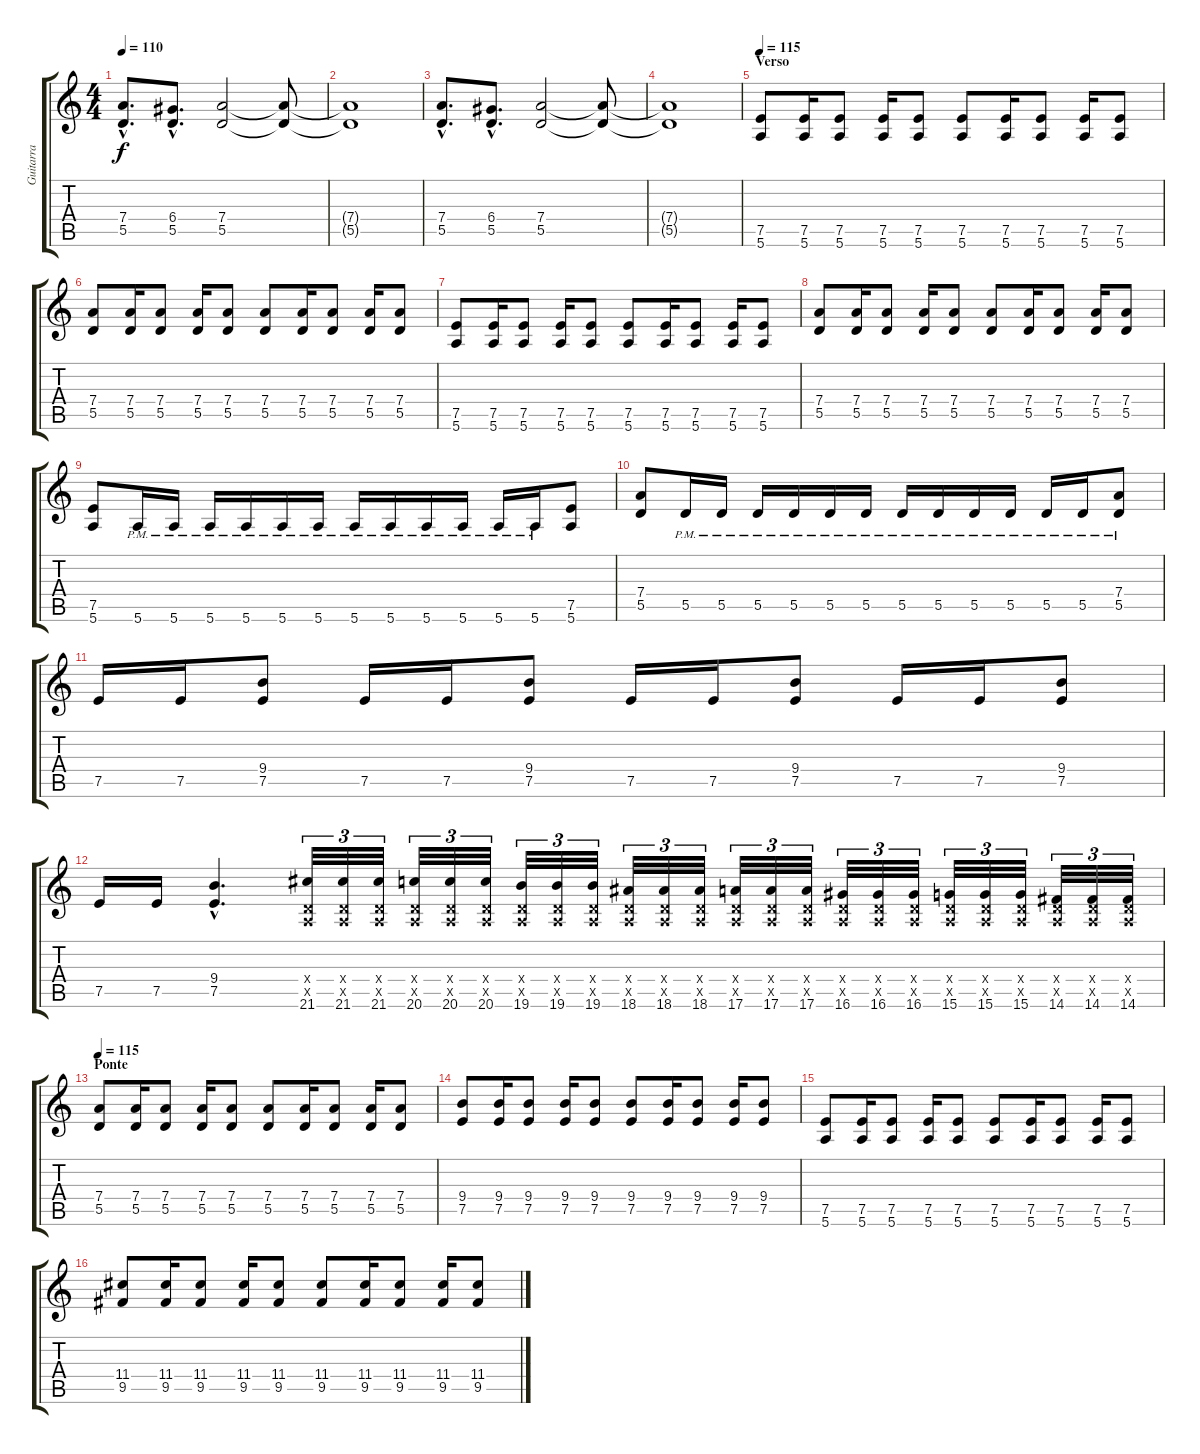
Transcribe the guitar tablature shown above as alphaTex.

\track ("Guitarra" "Guitarra") {instrument distortionguitar}
\staff {score tabs}
\tuning (E4 B3 G3 D3 A2 E2) {hide}
\ts (4 4)
\tempo 110
\clef g2
\ks c
(7.4{hac} 5.5{hac}).8{d dy f balance 16 instrument distortionguitar} (6.4{hac} 5.5{hac}).8{d} (7.4 5.5).2 (7.4{t} 5.5{t}).8 |
(7.4{t} 5.5{t}).1 |
(7.4{hac} 5.5{hac}).8{d} (6.4{hac} 5.5{hac}).8{d} (7.4 5.5).2 (7.4{t} 5.5{t}).8 |
(7.4{t} 5.5{t}).1 |
\section ("" "Verso")
\tempo 115
(7.5 5.6).8{balance 8} (7.5 5.6).16 (7.5 5.6).8 (7.5 5.6).16 (7.5 5.6).8 (7.5 5.6).8 (7.5 5.6).16 (7.5 5.6).8 (7.5 5.6).16 (7.5 5.6).8 |
(7.4 5.5).8 (7.4 5.5).16 (7.4 5.5).8 (7.4 5.5).16 (7.4 5.5).8 (7.4 5.5).8 (7.4 5.5).16 (7.4 5.5).8 (7.4 5.5).16 (7.4 5.5).8 |
(7.5 5.6).8{balance 8} (7.5 5.6).16 (7.5 5.6).8 (7.5 5.6).16 (7.5 5.6).8 (7.5 5.6).8 (7.5 5.6).16 (7.5 5.6).8 (7.5 5.6).16 (7.5 5.6).8 |
(7.4 5.5).8 (7.4 5.5).16 (7.4 5.5).8 (7.4 5.5).16 (7.4 5.5).8 (7.4 5.5).8 (7.4 5.5).16 (7.4 5.5).8 (7.4 5.5).16 (7.4 5.5).8 |
(7.5 5.6).8{balance 8} 5.6{pm}.16 5.6{pm}.16 5.6{pm}.16 5.6{pm}.16 5.6{pm}.16 5.6{pm}.16 5.6{pm}.16 5.6{pm}.16 5.6{pm}.16 5.6{pm}.16 5.6{pm}.16 5.6{pm}.16 (7.5 5.6).8 |
(7.4 5.5).8{balance 8} 5.5{pm}.16 5.5{pm}.16 5.5{pm}.16 5.5{pm}.16 5.5{pm}.16 5.5{pm}.16 5.5{pm}.16 5.5{pm}.16 5.5{pm}.16 5.5{pm}.16 5.5{pm}.16 5.5{pm}.16 (7.4{pm} 5.5).8 |
7.5.16 7.5.16 (9.4 7.5).8 7.5.16 7.5.16 (9.4 7.5).8 7.5.16 7.5.16 (9.4 7.5).8 7.5.16 7.5.16 (9.4 7.5).8 |
7.5.16 7.5.16 (9.4{hac} 7.5{hac}).4{d} (0.4{x} 0.5{x} 21.6).32{tu (3 2) instrument guitarharmonics} (0.4{x} 0.5{x} 21.6).32{tu (3 2)} (0.4{x} 0.5{x} 21.6).32{tu (3 2)} (0.4{x} 0.5{x} 20.6).32{tu (3 2)} (0.4{x} 0.5{x} 20.6).32{tu (3 2)} (0.4{x} 0.5{x} 20.6).32{tu (3 2)} (0.4{x} 0.5{x} 19.6).32{tu (3 2)} (0.4{x} 0.5{x} 19.6).32{tu (3 2)} (0.4{x} 0.5{x} 19.6).32{tu (3 2)} (0.4{x} 0.5{x} 18.6).32{tu (3 2)} (0.4{x} 0.5{x} 18.6).32{tu (3 2)} (0.4{x} 0.5{x} 18.6).32{tu (3 2)} (0.4{x} 0.5{x} 17.6).32{tu (3 2)} (0.4{x} 0.5{x} 17.6).32{tu (3 2)} (0.4{x} 0.5{x} 17.6).32{tu (3 2)} (0.4{x} 0.5{x} 16.6).32{tu (3 2)} (0.4{x} 0.5{x} 16.6).32{tu (3 2)} (0.4{x} 0.5{x} 16.6).32{tu (3 2)} (0.4{x} 0.5{x} 15.6).32{tu (3 2)} (0.4{x} 0.5{x} 15.6).32{tu (3 2)} (0.4{x} 0.5{x} 15.6).32{tu (3 2)} (0.4{x} 0.5{x} 14.6).32{tu (3 2)} (0.4{x} 0.5{x} 14.6).32{tu (3 2)} (0.4{x} 0.5{x} 14.6).32{tu (3 2)} |
\section ("" "Ponte")
\tempo 115
(7.4 5.5).8{instrument distortionguitar} (7.4 5.5).16 (7.4 5.5).8 (7.4 5.5).16 (7.4 5.5).8 (7.4 5.5).8 (7.4 5.5).16 (7.4 5.5).8 (7.4 5.5).16 (7.4 5.5).8 |
(9.4 7.5).8 (9.4 7.5).16 (9.4 7.5).8 (9.4 7.5).16 (9.4 7.5).8 (9.4 7.5).8 (9.4 7.5).16 (9.4 7.5).8 (9.4 7.5).16 (9.4 7.5).8 |
(7.5 5.6).8 (7.5 5.6).16 (7.5 5.6).8 (7.5 5.6).16 (7.5 5.6).8 (7.5 5.6).8 (7.5 5.6).16 (7.5 5.6).8 (7.5 5.6).16 (7.5 5.6).8 |
(11.4 9.5).8 (11.4 9.5).16 (11.4 9.5).8 (11.4 9.5).16 (11.4 9.5).8 (11.4 9.5).8 (11.4 9.5).16 (11.4 9.5).8 (11.4 9.5).16 (11.4 9.5).8
